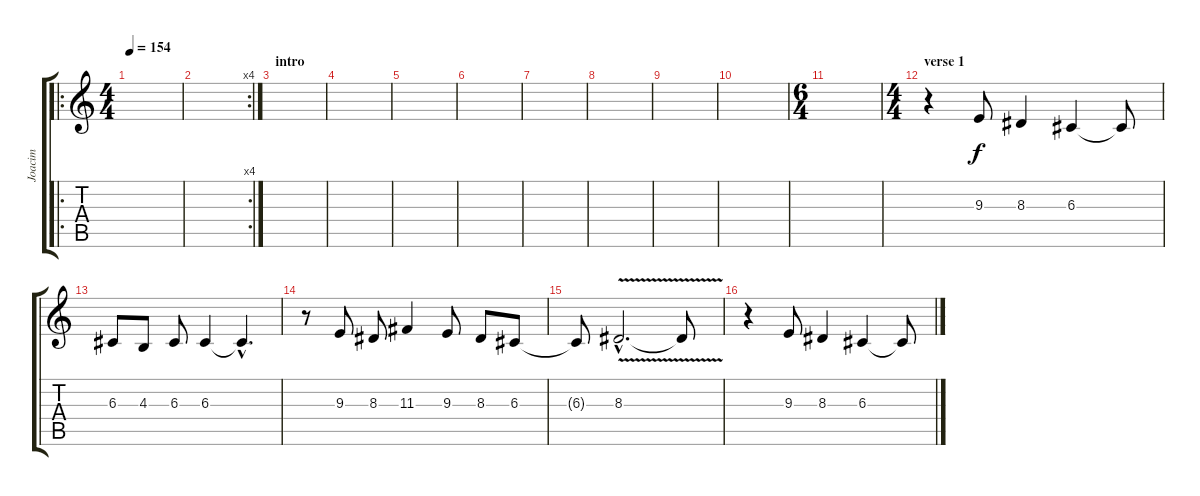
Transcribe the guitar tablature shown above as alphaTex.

\track ("Joacim" "Joacim") {instrument frenchhorn}
\staff {score tabs}
\tuning (E4 B3 G3 D3 A2 E2) {hide}
\ro
\ts (4 4)
\tempo 154
\clef g2
\ks c
|
\rc 4
|
\section ("" "intro")
|
|
|
|
|
|
|
|
\ts (6 4)
|
\ts (4 4)
\section ("" "verse 1")
r.4 9.3.8 8.3.4 6.3.4 6.3{t}.8 |
6.3.8 4.3.8 6.3.8 6.3.4 6.3{hac t}.4{d} |
r.8 9.3.8 8.3.8 11.3.4 9.3.8 8.3.8 6.3.8 |
6.3{t}.8 8.3{v hac}.2{d} 8.3{t}.8 |
r.4 9.3.8 8.3.4 6.3.4 6.3{t}.8
